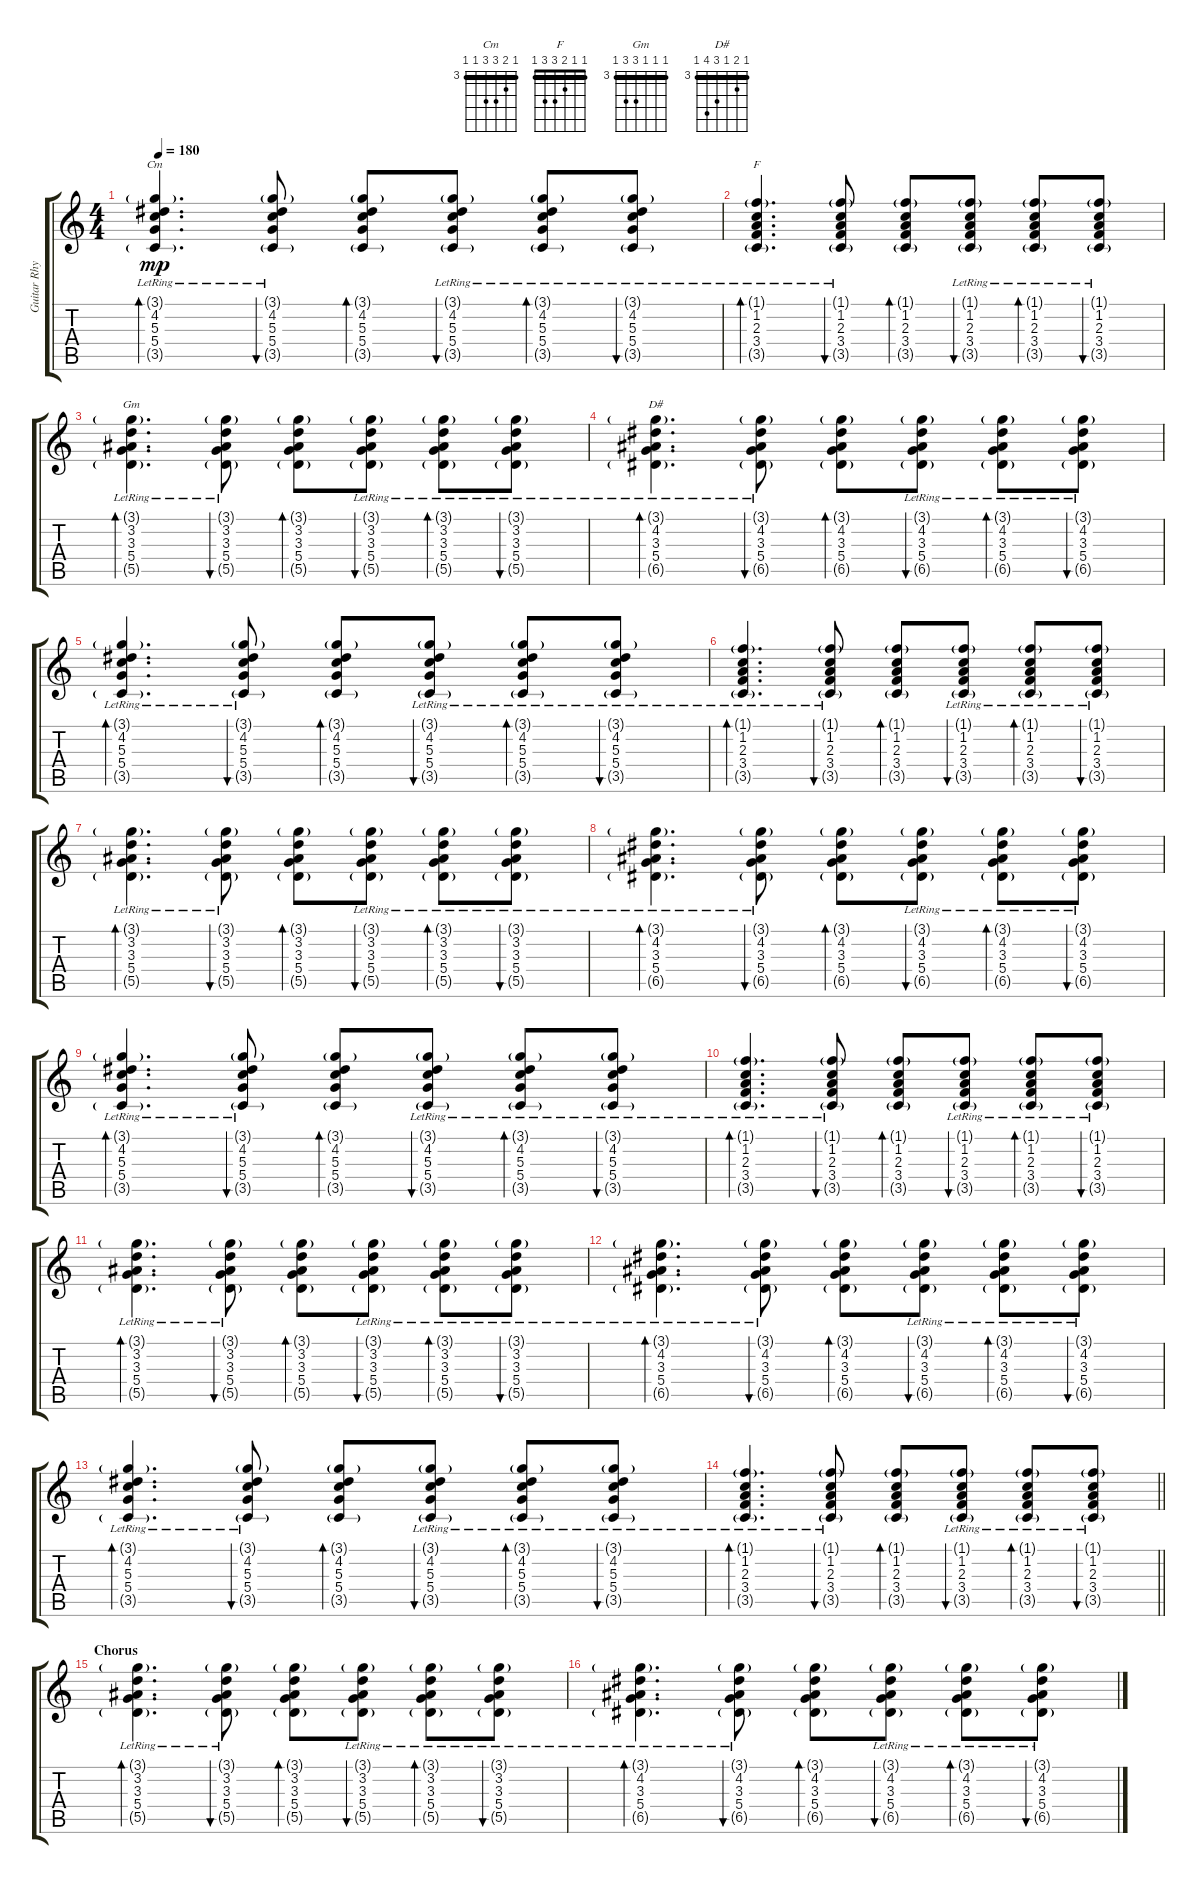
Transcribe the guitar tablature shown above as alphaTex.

\track ("Guitar Rhythm" "Guitar Rhy") {instrument acousticguitarsteel}
\staff {score tabs}
\tuning (E4 B3 G3 D3 A2 E2) {hide}
\chord ("Cm" 3 4 5 5 3 3) {firstfret 3 barre 3}
\chord ("F" 1 1 2 3 3 1) {barre 1}
\chord ("Gm" 3 3 3 5 5 3) {firstfret 3 barre 3}
\chord ("D#" 3 4 3 5 6 3) {firstfret 3 barre 3}
\ts (4 4)
\tempo 180
\clef g2
\ks c
(3.1{g lr} 4.2{lr} 5.3{lr} 5.4{lr} 3.5{g lr}).4{d bd 60 ch "Cm" dy mp} (3.1{g lr} 4.2{lr} 5.3{lr} 5.4{lr} 3.5{g lr}).8{bu 60} (3.1{g} 4.2 5.3 5.4 3.5{g}).8{bd 60} (3.1{g lr} 4.2{lr} 5.3{lr} 5.4{lr} 3.5{g lr}).8{bu 60} (3.1{g lr} 4.2{lr} 5.3{lr} 5.4{lr} 3.5{g lr}).8{bd 60} (3.1{g lr} 4.2{lr} 5.3{lr} 5.4{lr} 3.5{g lr}).8{bu 60} |
(1.1{g lr} 1.2{lr} 2.3{lr} 3.4{lr} 3.5{g lr}).4{d bd 60 ch "F"} (1.1{g lr} 1.2{lr} 2.3{lr} 3.4{lr} 3.5{g lr}).8{bu 60} (1.1{g} 1.2 2.3 3.4 3.5{g}).8{bd 60} (1.1{g lr} 1.2{lr} 2.3{lr} 3.4{lr} 3.5{g lr}).8{bu 60} (1.1{g lr} 1.2{lr} 2.3{lr} 3.4{lr} 3.5{g lr}).8{bd 60} (1.1{g lr} 1.2{lr} 2.3{lr} 3.4{lr} 3.5{g lr}).8{bu 60} |
(3.1{g lr} 3.2{lr} 3.3{lr} 5.4{lr} 5.5{g lr}).4{d bd 60 ch "Gm"} (3.1{g lr} 3.2{lr} 3.3{lr} 5.4{lr} 5.5{g lr}).8{bu 60} (3.1{g} 3.2 3.3 5.4 5.5{g}).8{bd 60} (3.1{g lr} 3.2{lr} 3.3{lr} 5.4{lr} 5.5{g lr}).8{bu 60} (3.1{g lr} 3.2{lr} 3.3{lr} 5.4{lr} 5.5{g lr}).8{bd 60} (3.1{g lr} 3.2{lr} 3.3{lr} 5.4{lr} 5.5{g lr}).8{bu 60} |
(3.1{g lr} 4.2{lr} 3.3{lr} 5.4{lr} 6.5{g lr}).4{d bd 60 ch "D#"} (3.1{g lr} 4.2{lr} 3.3{lr} 5.4{lr} 6.5{g lr}).8{bu 60} (3.1{g} 4.2 3.3 5.4 6.5{g}).8{bd 60} (3.1{g lr} 4.2{lr} 3.3{lr} 5.4{lr} 6.5{g lr}).8{bu 60} (3.1{g lr} 4.2{lr} 3.3{lr} 5.4{lr} 6.5{g lr}).8{bd 60} (3.1{g lr} 4.2{lr} 3.3{lr} 5.4{lr} 6.5{g lr}).8{bu 60} |
(3.1{g lr} 4.2{lr} 5.3{lr} 5.4{lr} 3.5{g lr}).4{d bd 60} (3.1{g lr} 4.2{lr} 5.3{lr} 5.4{lr} 3.5{g lr}).8{bu 60} (3.1{g} 4.2 5.3 5.4 3.5{g}).8{bd 60} (3.1{g lr} 4.2{lr} 5.3{lr} 5.4{lr} 3.5{g lr}).8{bu 60} (3.1{g lr} 4.2{lr} 5.3{lr} 5.4{lr} 3.5{g lr}).8{bd 60} (3.1{g lr} 4.2{lr} 5.3{lr} 5.4{lr} 3.5{g lr}).8{bu 60} |
(1.1{g lr} 1.2{lr} 2.3{lr} 3.4{lr} 3.5{g lr}).4{d bd 60} (1.1{g lr} 1.2{lr} 2.3{lr} 3.4{lr} 3.5{g lr}).8{bu 60} (1.1{g} 1.2 2.3 3.4 3.5{g}).8{bd 60} (1.1{g lr} 1.2{lr} 2.3{lr} 3.4{lr} 3.5{g lr}).8{bu 60} (1.1{g lr} 1.2{lr} 2.3{lr} 3.4{lr} 3.5{g lr}).8{bd 60} (1.1{g lr} 1.2{lr} 2.3{lr} 3.4{lr} 3.5{g lr}).8{bu 60} |
(3.1{g lr} 3.2{lr} 3.3{lr} 5.4{lr} 5.5{g lr}).4{d bd 60} (3.1{g lr} 3.2{lr} 3.3{lr} 5.4{lr} 5.5{g lr}).8{bu 60} (3.1{g} 3.2 3.3 5.4 5.5{g}).8{bd 60} (3.1{g lr} 3.2{lr} 3.3{lr} 5.4{lr} 5.5{g lr}).8{bu 60} (3.1{g lr} 3.2{lr} 3.3{lr} 5.4{lr} 5.5{g lr}).8{bd 60} (3.1{g lr} 3.2{lr} 3.3{lr} 5.4{lr} 5.5{g lr}).8{bu 60} |
(3.1{g lr} 4.2{lr} 3.3{lr} 5.4{lr} 6.5{g lr}).4{d bd 60} (3.1{g lr} 4.2{lr} 3.3{lr} 5.4{lr} 6.5{g lr}).8{bu 60} (3.1{g} 4.2 3.3 5.4 6.5{g}).8{bd 60} (3.1{g lr} 4.2{lr} 3.3{lr} 5.4{lr} 6.5{g lr}).8{bu 60} (3.1{g lr} 4.2{lr} 3.3{lr} 5.4{lr} 6.5{g lr}).8{bd 60} (3.1{g lr} 4.2{lr} 3.3{lr} 5.4{lr} 6.5{g lr}).8{bu 60} |
(3.1{g lr} 4.2{lr} 5.3{lr} 5.4{lr} 3.5{g lr}).4{d bd 60} (3.1{g lr} 4.2{lr} 5.3{lr} 5.4{lr} 3.5{g lr}).8{bu 60} (3.1{g} 4.2 5.3 5.4 3.5{g}).8{bd 60} (3.1{g lr} 4.2{lr} 5.3{lr} 5.4{lr} 3.5{g lr}).8{bu 60} (3.1{g lr} 4.2{lr} 5.3{lr} 5.4{lr} 3.5{g lr}).8{bd 60} (3.1{g lr} 4.2{lr} 5.3{lr} 5.4{lr} 3.5{g lr}).8{bu 60} |
(1.1{g lr} 1.2{lr} 2.3{lr} 3.4{lr} 3.5{g lr}).4{d bd 60} (1.1{g lr} 1.2{lr} 2.3{lr} 3.4{lr} 3.5{g lr}).8{bu 60} (1.1{g} 1.2 2.3 3.4 3.5{g}).8{bd 60} (1.1{g lr} 1.2{lr} 2.3{lr} 3.4{lr} 3.5{g lr}).8{bu 60} (1.1{g lr} 1.2{lr} 2.3{lr} 3.4{lr} 3.5{g lr}).8{bd 60} (1.1{g lr} 1.2{lr} 2.3{lr} 3.4{lr} 3.5{g lr}).8{bu 60} |
(3.1{g lr} 3.2{lr} 3.3{lr} 5.4{lr} 5.5{g lr}).4{d bd 60} (3.1{g lr} 3.2{lr} 3.3{lr} 5.4{lr} 5.5{g lr}).8{bu 60} (3.1{g} 3.2 3.3 5.4 5.5{g}).8{bd 60} (3.1{g lr} 3.2{lr} 3.3{lr} 5.4{lr} 5.5{g lr}).8{bu 60} (3.1{g lr} 3.2{lr} 3.3{lr} 5.4{lr} 5.5{g lr}).8{bd 60} (3.1{g lr} 3.2{lr} 3.3{lr} 5.4{lr} 5.5{g lr}).8{bu 60} |
(3.1{g lr} 4.2{lr} 3.3{lr} 5.4{lr} 6.5{g lr}).4{d bd 60} (3.1{g lr} 4.2{lr} 3.3{lr} 5.4{lr} 6.5{g lr}).8{bu 60} (3.1{g} 4.2 3.3 5.4 6.5{g}).8{bd 60} (3.1{g lr} 4.2{lr} 3.3{lr} 5.4{lr} 6.5{g lr}).8{bu 60} (3.1{g lr} 4.2{lr} 3.3{lr} 5.4{lr} 6.5{g lr}).8{bd 60} (3.1{g lr} 4.2{lr} 3.3{lr} 5.4{lr} 6.5{g lr}).8{bu 60} |
(3.1{g lr} 4.2{lr} 5.3{lr} 5.4{lr} 3.5{g lr}).4{d bd 60} (3.1{g lr} 4.2{lr} 5.3{lr} 5.4{lr} 3.5{g lr}).8{bu 60} (3.1{g} 4.2 5.3 5.4 3.5{g}).8{bd 60} (3.1{g lr} 4.2{lr} 5.3{lr} 5.4{lr} 3.5{g lr}).8{bu 60} (3.1{g lr} 4.2{lr} 5.3{lr} 5.4{lr} 3.5{g lr}).8{bd 60} (3.1{g lr} 4.2{lr} 5.3{lr} 5.4{lr} 3.5{g lr}).8{bu 60} |
\barLineRight lightlight
(1.1{g lr} 1.2{lr} 2.3{lr} 3.4{lr} 3.5{g lr}).4{d bd 60} (1.1{g lr} 1.2{lr} 2.3{lr} 3.4{lr} 3.5{g lr}).8{bu 60} (1.1{g} 1.2 2.3 3.4 3.5{g}).8{bd 60} (1.1{g lr} 1.2{lr} 2.3{lr} 3.4{lr} 3.5{g lr}).8{bu 60} (1.1{g lr} 1.2{lr} 2.3{lr} 3.4{lr} 3.5{g lr}).8{bd 60} (1.1{g lr} 1.2{lr} 2.3{lr} 3.4{lr} 3.5{g lr}).8{bu 60} |
\section ("" "Chorus")
(3.1{g lr} 3.2{lr} 3.3{lr} 5.4{lr} 5.5{g lr}).4{d bd 60} (3.1{g lr} 3.2{lr} 3.3{lr} 5.4{lr} 5.5{g lr}).8{bu 60} (3.1{g} 3.2 3.3 5.4 5.5{g}).8{bd 60} (3.1{g lr} 3.2{lr} 3.3{lr} 5.4{lr} 5.5{g lr}).8{bu 60} (3.1{g lr} 3.2{lr} 3.3{lr} 5.4{lr} 5.5{g lr}).8{bd 60} (3.1{g lr} 3.2{lr} 3.3{lr} 5.4{lr} 5.5{g lr}).8{bu 60} |
(3.1{g lr} 4.2{lr} 3.3{lr} 5.4{lr} 6.5{g lr}).4{d bd 60} (3.1{g lr} 4.2{lr} 3.3{lr} 5.4{lr} 6.5{g lr}).8{bu 60} (3.1{g} 4.2 3.3 5.4 6.5{g}).8{bd 60} (3.1{g lr} 4.2{lr} 3.3{lr} 5.4{lr} 6.5{g lr}).8{bu 60} (3.1{g lr} 4.2{lr} 3.3{lr} 5.4{lr} 6.5{g lr}).8{bd 60} (3.1{g lr} 4.2{lr} 3.3{lr} 5.4{lr} 6.5{g lr}).8{bu 60}
